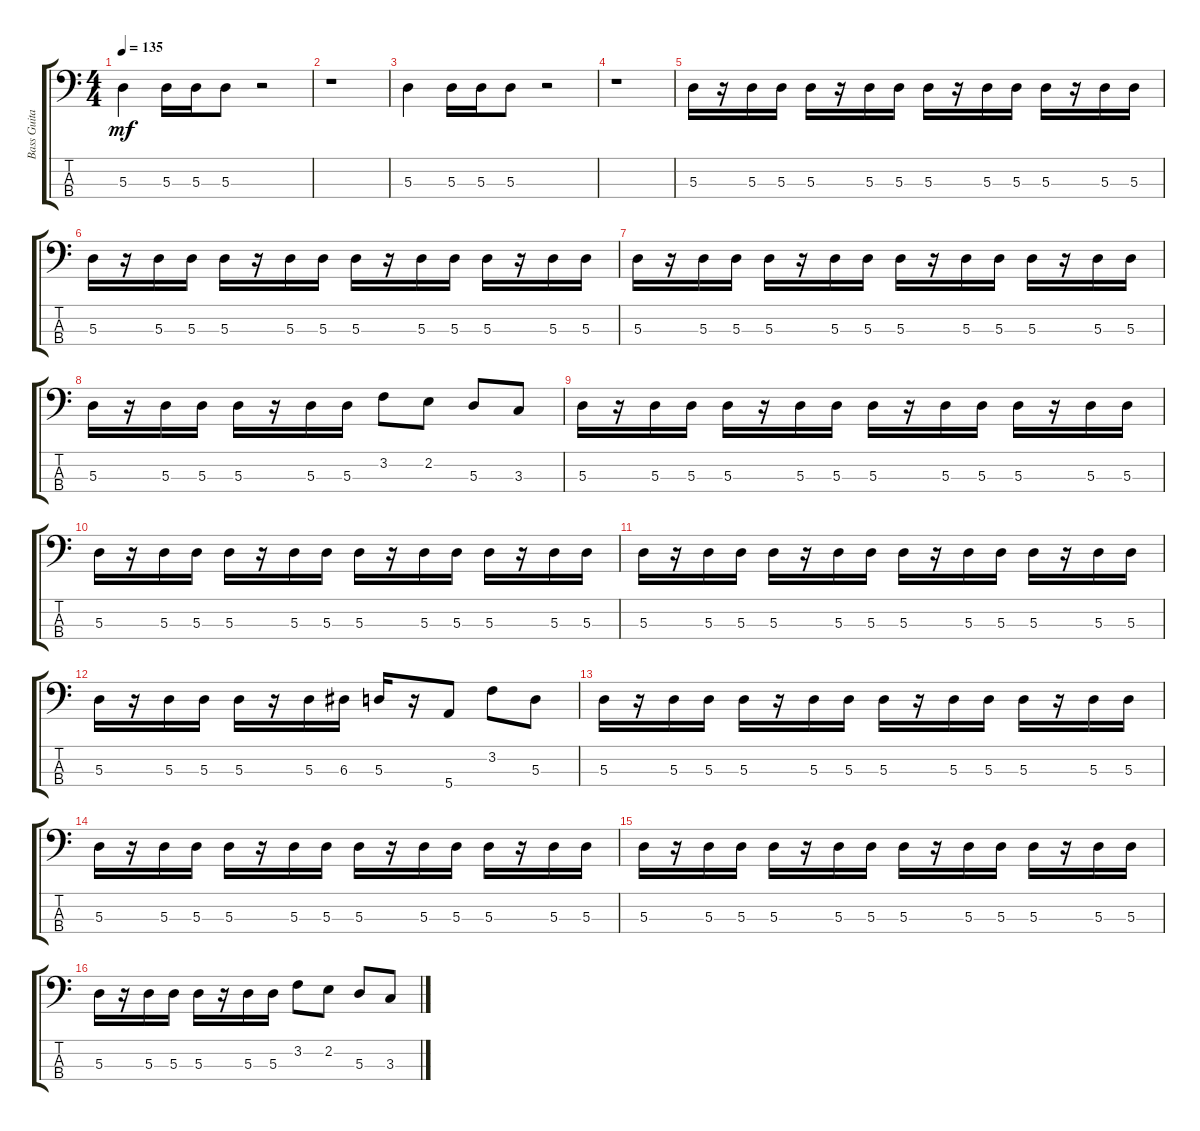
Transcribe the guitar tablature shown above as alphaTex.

\track ("Bass Guitar" "Bass Guita") {instrument electricbassfinger}
\staff {score tabs}
\tuning (G2 D2 A1 E1) {hide}
\ts (4 4)
\tempo 135
\clef f4
\ks c
5.3.4{dy mf} 5.3.16 5.3.16 5.3.8 r.2 |
r.1 |
5.3.4 5.3.16 5.3.16 5.3.8 r.2 |
r.1 |
5.3.16 r.16 5.3.16 5.3.16 5.3.16 r.16 5.3.16 5.3.16 5.3.16 r.16 5.3.16 5.3.16 5.3.16 r.16 5.3.16 5.3.16 |
5.3.16 r.16 5.3.16 5.3.16 5.3.16 r.16 5.3.16 5.3.16 5.3.16 r.16 5.3.16 5.3.16 5.3.16 r.16 5.3.16 5.3.16 |
5.3.16 r.16 5.3.16 5.3.16 5.3.16 r.16 5.3.16 5.3.16 5.3.16 r.16 5.3.16 5.3.16 5.3.16 r.16 5.3.16 5.3.16 |
5.3.16 r.16 5.3.16 5.3.16 5.3.16 r.16 5.3.16 5.3.16 3.2.8 2.2.8 5.3.8 3.3.8 |
5.3.16 r.16 5.3.16 5.3.16 5.3.16 r.16 5.3.16 5.3.16 5.3.16 r.16 5.3.16 5.3.16 5.3.16 r.16 5.3.16 5.3.16 |
5.3.16 r.16 5.3.16 5.3.16 5.3.16 r.16 5.3.16 5.3.16 5.3.16 r.16 5.3.16 5.3.16 5.3.16 r.16 5.3.16 5.3.16 |
5.3.16 r.16 5.3.16 5.3.16 5.3.16 r.16 5.3.16 5.3.16 5.3.16 r.16 5.3.16 5.3.16 5.3.16 r.16 5.3.16 5.3.16 |
5.3.16 r.16 5.3.16 5.3.16 5.3.16 r.16 5.3.16 6.3.16 5.3.16 r.16 5.4.8 3.2.8 5.3.8 |
5.3.16 r.16 5.3.16 5.3.16 5.3.16 r.16 5.3.16 5.3.16 5.3.16 r.16 5.3.16 5.3.16 5.3.16 r.16 5.3.16 5.3.16 |
5.3.16 r.16 5.3.16 5.3.16 5.3.16 r.16 5.3.16 5.3.16 5.3.16 r.16 5.3.16 5.3.16 5.3.16 r.16 5.3.16 5.3.16 |
5.3.16 r.16 5.3.16 5.3.16 5.3.16 r.16 5.3.16 5.3.16 5.3.16 r.16 5.3.16 5.3.16 5.3.16 r.16 5.3.16 5.3.16 |
5.3.16 r.16 5.3.16 5.3.16 5.3.16 r.16 5.3.16 5.3.16 3.2.8 2.2.8 5.3.8 3.3.8
